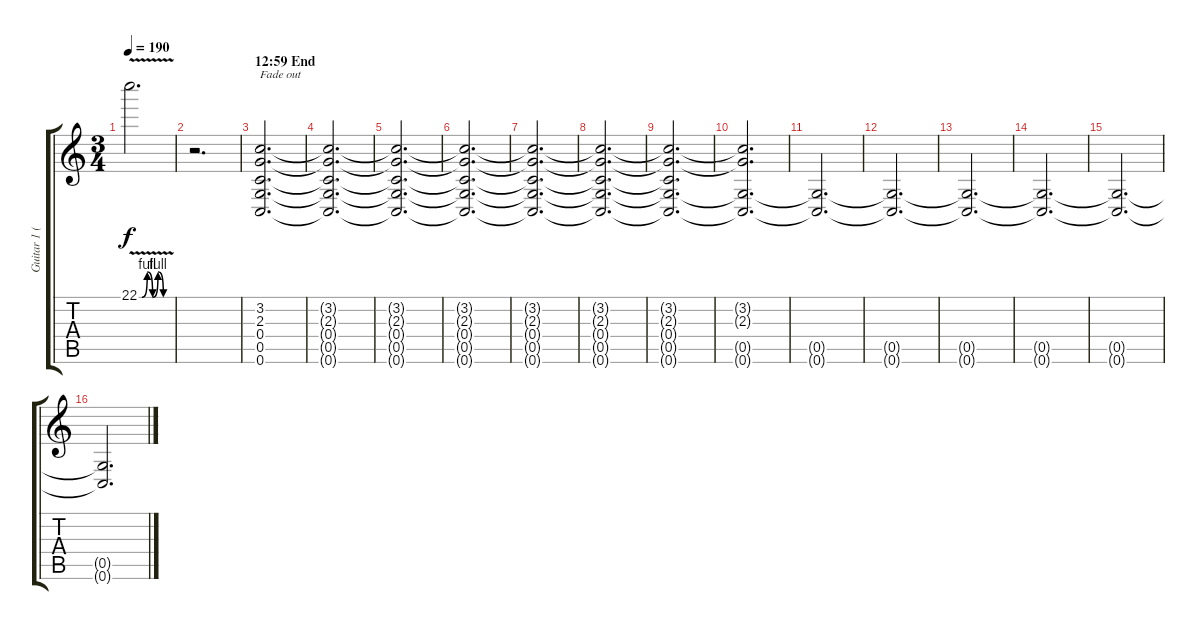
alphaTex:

\track ("Guitar 1 (Teemu)" "Guitar 1 (") {instrument distortionguitar}
\staff {score tabs}
\tuning (D4 A3 F3 C3 G2 C2) {hide}
\ts (3 4)
\tempo 190
\clef g2
\ks c
22.1{be (custom 0 0 5 0 15 4 25 0 35 4 45 0 60 0) v}.2{d dy f} |
r.2{d} |
\section ("" "12:59 End")
(3.2 2.3 0.4 0.5 0.6).2{d txt "Fade out"} |
(3.2{t} 2.3{t} 0.4{t} 0.5{t} 0.6{t}).2{d} |
(3.2{t} 2.3{t} 0.4{t} 0.5{t} 0.6{t}).2{d} |
(3.2{t} 2.3{t} 0.4{t} 0.5{t} 0.6{t}).2{d} |
(3.2{t} 2.3{t} 0.4{t} 0.5{t} 0.6{t}).2{d} |
(3.2{t} 2.3{t} 0.4{t} 0.5{t} 0.6{t}).2{d} |
(3.2{t} 2.3{t} 0.4{t} 0.5{t} 0.6{t}).2{d} |
(3.2{t} 2.3{t} 0.5{t} 0.6{t}).2{d} |
(0.5{t} 0.6{t}).2{d} |
(0.5{t} 0.6{t}).2{d} |
(0.5{t} 0.6{t}).2{d} |
(0.5{t} 0.6{t}).2{d} |
(0.5{t} 0.6{t}).2{d} |
(0.5{t} 0.6{t}).2{d}
